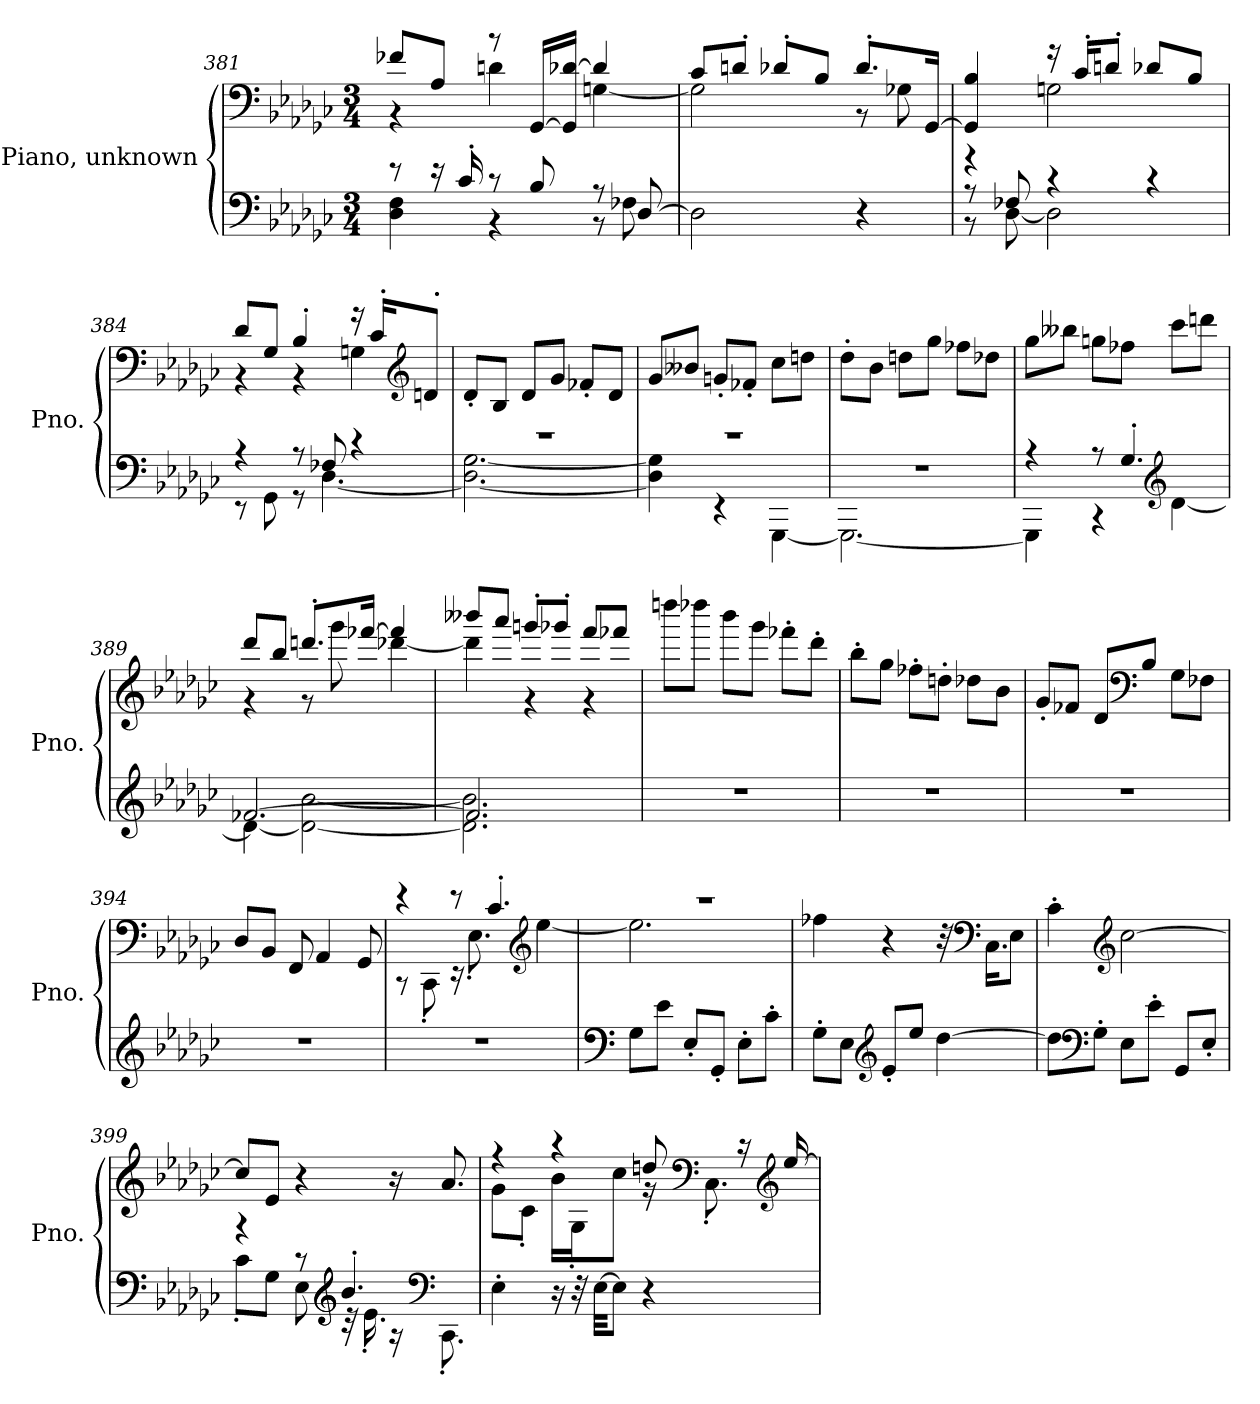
**kern	**kern
*part1	*part1
*staff2	*staff1
*I"Piano, unknown	*
*I'Pno.	*
!!LO:LB:g=z
*clefF4	*clefF4
*k[b-e-a-d-g-c-]	*k[b-e-a-d-g-c-]
*M3/4	*M3/4
=381	=381
*^	*^
8r	4D-\ 4F\	8f-X/L	4r
16r	.	8A-/J	.
16c-'/	.	.	.
8r	4r	8r	4dn\
8B-/	.	[16GG-/LL	.
.	.	16GG-/] [16d-X/JJ	.
8r	8r	4d-/]	[4Gn\
[8D-/	8F-X\	.	.
*v	*v	*	*
=382	=382	=382
2D-\]	8c-/L	2G\]
.	8dn'/J	.
.	8d-X'/L	.
.	8B-/J	.
4r	8.d-'/L	8r
.	.	8G-X\
.	[16GG-/Jk	.
=383	=383	=383
*^	*	*
8r	8r	4GG-/] 4B-/	4r
8F-X/	[8D-\	.	.
4r	2D-\]	16r	2Gn\
.	.	16c-'/KL	.
.	.	8dn'/J	.
4r	.	8d-X/L	.
.	.	8B-/J	.
!!LO:LB:g=z	!!
=384	=384	=384	=384
4r	8r	8d-/L	4r
.	8GG-\	8G-/J	.
8r	8r	4B-'/	4r
8F-X/	[4.D-\	.	.
4r	.	16r	4Gn\
.	.	16c-'/KL	.
*	*	*clefG2	*
.	.	8dn'/J	.
*	*	*v	*v
=385	=385	=385
2.r	2.D-\_ [2.G-\	8d-'/L
.	.	8B-/J
.	.	8d-/L
.	.	8g-/J
.	.	8f-X'/L
.	.	8d-/J
=386	=386	=386
2.r	4D-\] 4G-\]	8g-/L
.	.	8b--X/J
.	4r	8gn'/L
.	.	8f-X'/J
.	[4GGG-\	8cc-\L
.	.	8ddn\J
=387	=387	=387
2.r	2.GGG-\_	8dd-'\L
.	.	8b-\J
.	.	8ddn\L
.	.	8gg-\J
.	.	8ff-X\L
.	.	8dd-X\J
!!LO:PB:g=z
=388	=388	=388
4r	4GGG-\]	8gg-\L
.	.	8bb--X\J
8r	4r	8ggn\L
4.G-'/	.	8ff-X\J
*clefG2	*	*
.	[4d-\	8ccc-\L
.	.	8dddn\J
=389	=389	=389
*	*	*^
[2.f-X/	4d-\_	8ddd-/L	4r
.	.	8bb-/J	.
.	2d-\_ [2b-\	8.dddn'/L	8r
.	.	.	8ggg-\
.	.	[16fff-X/Jk	.
.	.	4fff-/]	[4ddd-X\
=390	=390	=390	=390
2.f-/]	2.d-\] 2.b-\]	8bbb--X/L	4ddd-\]
.	.	8aaa-/J	.
.	.	8gggn'/L	4r
.	.	8ggg-X'/J	.
.	.	8fff/L	4r
.	.	8fff-X/J	.
*v	*v	*	*
*	*v	*v
!!LO:LB:g=z
=391	=391
2.r	8ddddn\L
.	8dddd-X\J
.	8bbb-\L
.	8ggg-\J
.	8fff-X'\L
.	8ddd-'\J
=392	=392
2.r	8bb-'\L
.	8gg-\J
.	8ff-X'\L
.	8ddn'\J
.	8dd-X\L
.	8b-\J
=393	=393
2.r	8g-'/L
.	8f-X/J
.	8d-/L
*	*clefF4
.	8B-/J
.	8G-\L
.	8F-X\J
=394	=394
2.r	8D-/L
.	8BB-/J
.	8FF/
.	4AA-/
.	8GG-/
!!LO:LB:g=z
=395	=395
*	*^
2.r	4r	8r
.	.	8CC-'\
.	8r	16r
.	.	8.E-'\
.	4.c-'/	.
*	*clefG2	*
.	.	[4ee-\
=396	=396	=396
*clefF4	*	*
8G-\L	2.r	2.ee-\]
8e-\J	.	.
8E-'/L	.	.
8GG-'/J	.	.
8E-'\L	.	.
8c-'\J	.	.
*	*v	*v
=397	=397
8G-'\L	4ff-X\
8E-\J	.
*clefG2	*
8e-'/L	4r
8ee-/J	.
[4dd-\	32r
*	*clefF4
.	16.C-\KL
.	8E-\J
=398	=398
8dd-\L]	4c-'\
*clefF4	*
8G-'\J	.
*	*clefG2
8E-\L	[2cc-\
8e-'\J	.
8GG-/L	.
8E-'/J	.
!!LO:LB:g=z
=399	=399
*^	*
4r	8c-'\L	8cc-/L]
.	8G-\J	8e-/J
8r	8E-\	4r
*clefG2	*	*
4.b-'/	32r	.
.	16.e-'\	.
.	16r	16r
*clefF4	*	*
.	8.CC-'\	8.a-/
*v	*v	*
=400	=400
*	*^
4E-'\	4r	8g-\L
.	.	8c-'\J
16r	4r	16b-\LL
32r	.	16G-'\J
[32E-\KKL	.	.
8E-\J]	.	8cc-\J
4r	8ddn/	16r
*	*clefF4	*
.	.	8.C-'\
.	16r	.
*	*clefG2	*
.	[16ee-/	.
*	*v	*v
=	=
*-	*-
